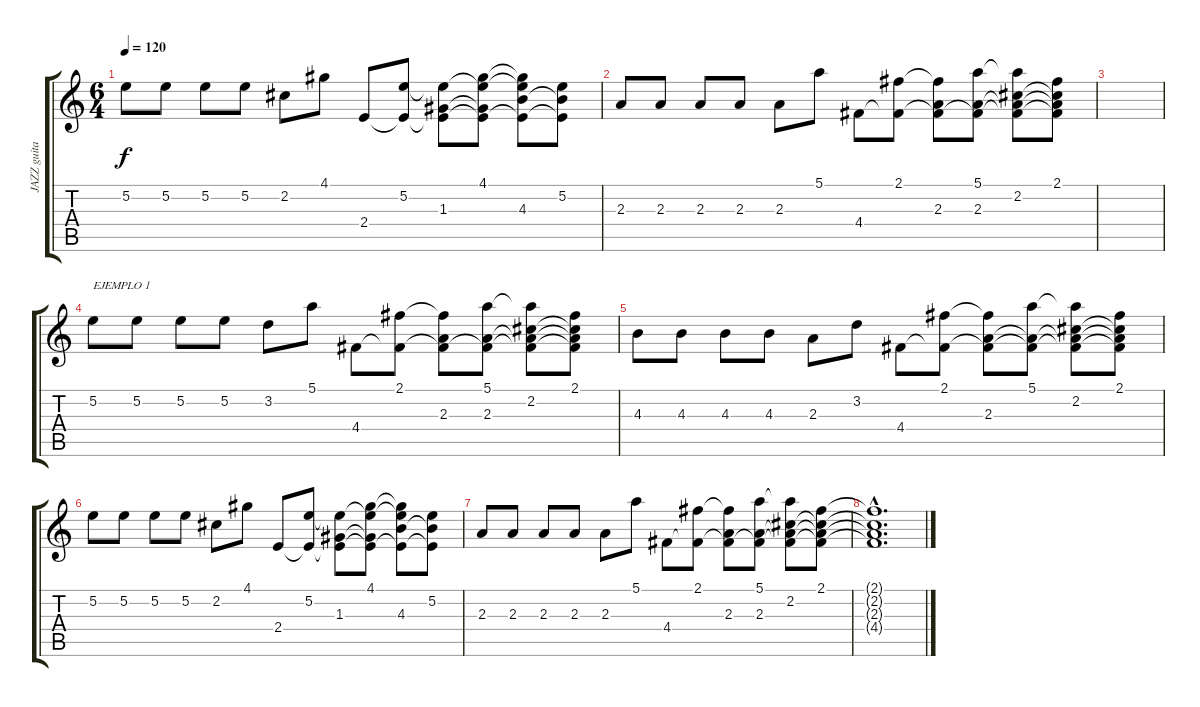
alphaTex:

\track ("JAZZ guitar" "JAZZ guita") {instrument acousticguitarsteel}
\staff {score tabs}
\tuning (E4 B3 G3 D3 A2 E2) {hide}
\ts (6 4)
\tempo 120
\clef g2
\ks c
5.2.8{dy f} 5.2.8 5.2.8 5.2.8 2.2.8 4.1.8 2.4.8 (5.2 2.4{t}).8 (5.2{t} 1.3 2.4{t}).8 (4.1 5.2{t} 1.3{t} 2.4{t}).8 (4.1{t} 5.2{t} 4.3 2.4{t}).8 (5.2 4.3{t} 2.4{t}).8 |
2.3.8 2.3.8 2.3.8 2.3.8 2.3.8 5.1.8 4.4.8 (2.1 4.4{t}).8 (2.1{t} 2.3 4.4{t}).8 (5.1 2.3 4.4{t}).8 (5.1{t} 2.2 2.3{t} 4.4{t}).8 (2.1 2.2{t} 2.3{t} 4.4{t}).8 |
|
5.2.8{txt "EJEMPLO 1"} 5.2.8 5.2.8 5.2.8 3.2.8 5.1.8 4.4.8 (2.1 4.4{t}).8 (2.1{t} 2.3 4.4{t}).8 (5.1 2.3 4.4{t}).8 (5.1{t} 2.2 2.3{t} 4.4{t}).8 (2.1 2.2{t} 2.3{t} 4.4{t}).8 |
4.3.8 4.3.8 4.3.8 4.3.8 2.3.8 3.2.8 4.4.8 (2.1 4.4{t}).8 (2.1{t} 2.3 4.4{t}).8 (5.1 2.3{t} 4.4{t}).8 (5.1{t} 2.2 2.3{t} 4.4{t}).8 (2.1 2.2{t} 2.3{t} 4.4{t}).8 |
5.2.8 5.2.8 5.2.8 5.2.8 2.2.8 4.1.8 2.4.8 (5.2 2.4{t}).8 (5.2{t} 1.3 2.4{t}).8 (4.1 5.2{t} 1.3{t} 2.4{t}).8 (4.1{t} 5.2{t} 4.3 2.4{t}).8 (5.2 4.3{t} 2.4{t}).8 |
2.3.8 2.3.8 2.3.8 2.3.8 2.3.8 5.1.8 4.4.8 (2.1 4.4{t}).8 (2.1{t} 2.3 4.4{t}).8 (5.1 2.3 4.4{t}).8 (5.1{t} 2.2 2.3{t} 4.4{t}).8 (2.1 2.2{t} 2.3{t} 4.4{t}).8 |
(2.1{hac t} 2.2{hac t} 2.3{hac t} 4.4{hac t}).1{d}
